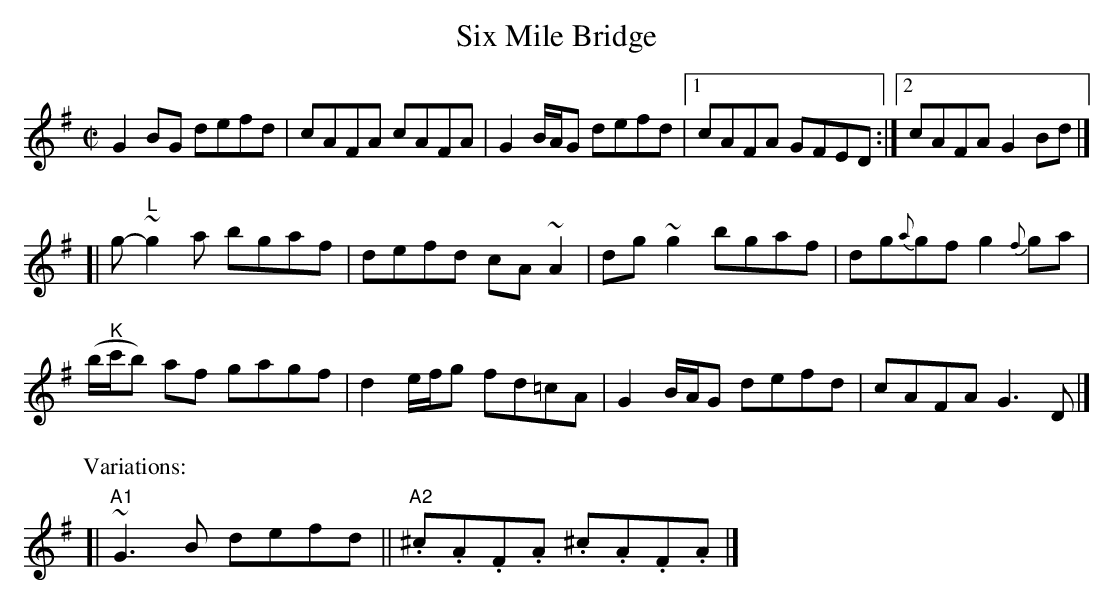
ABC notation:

X:1
T: Six Mile Bridge
M: C|
L: 1/8
K: G
G2BG defd|cAFA cAFA|G2 B/A/G defd|1 cAFA GFED:|2 cAFA G2Bd|]
[|g-"L"~g2a bgaf|defd cA~A2|dg~g2 bgaf|dg{a}gf g2{f}ga|
(b/"K"c'/b) af gagf|d2 e/f/g fd=cA|G2 B/A/G defd|cAFA G3D|]
P:Variations:
[|"A1"~G3B defd||"A2".^c.A.F.A .^c.A.F.A|]
